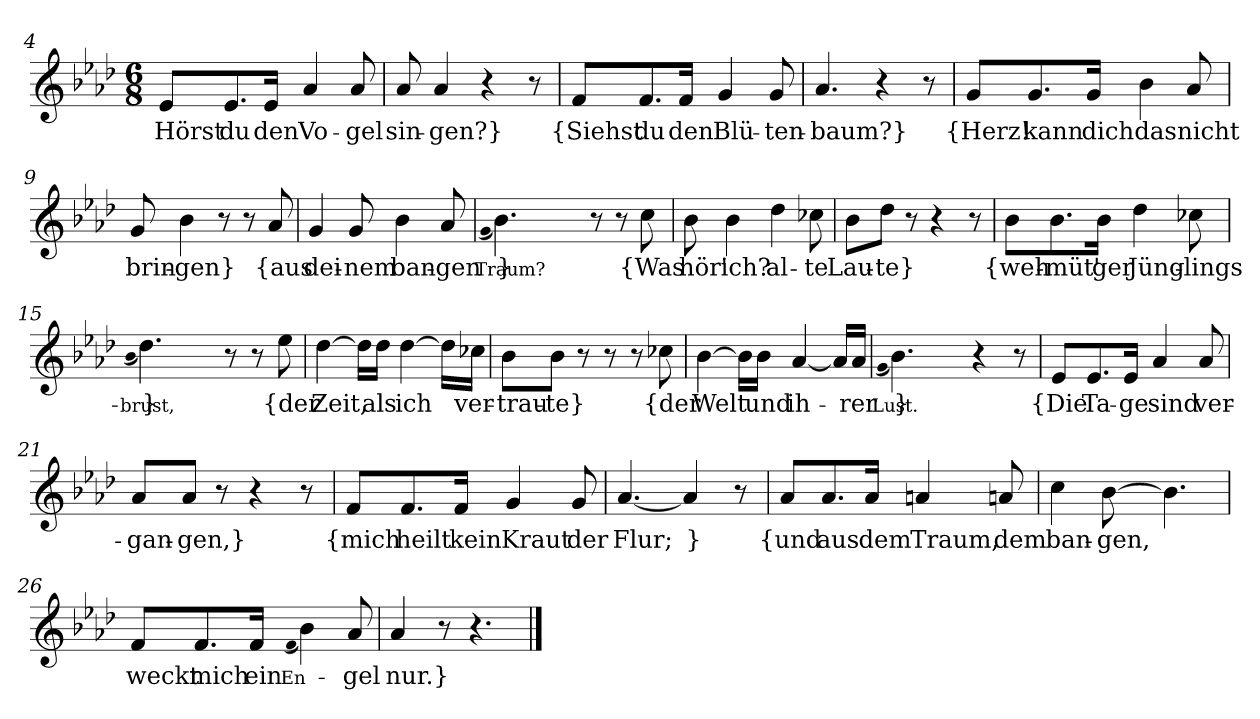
**kern	**text
*part1	*part1
*staff1	*staff1
*clefG2	*
*k[b-e-a-d-]	*
*M6/8	*
=4	=4
8e-/L	Hörst
8.e-/	du
16e-/Jk	den
4a-	Vo-
8a-	-gel
=5	=5
8a-	sin-
4a-	-gen?}
4r	.
8r	.
=6	=6
8f/L	{Siehst
8.f/	du
16f/Jk	den
4g	Blü-
8g	-ten-
=7	=7
4.a-	-baum?}
4r	.
8r	.
=8	=8
8g/L	{Herz!
8.g/	kann
16g/Jk	dich
4b-	das
8a-	nicht
=9	=9
8g	brin-
4b-	-gen}
8r	.
8r	.
8a-	{aus
=10	=10
4g	dei-
8g	-nem
4b-	ban-
8a-	-gen
=11	=11
(qg	Traum?
4.b-)	}
8r	.
8r	.
8cc	{Was
=12	=12
8b-	hör'
4b-	ich?
4dd-	al-
8cc-X	-te
=13	=13
8b-\L	Lau-
8dd-\J	-te}
8r	.
4r	.
8r	.
=14	=14
8b-\L	{weh-
8.b-\	-müt'
16b-\Jk	ger
4dd-	Jüng-
8cc-X	-lings-
=15	=15
(qb-	-brust,
4.dd-)	}
8r	.
8r	.
8ee-	{der
=16	=16
[4dd-	Zeit,
16dd-\LL]	.
16dd-\JJ	als
[4dd-	ich
16dd-\LL]	.
16cc-X\JJ	ver-
=17	=17
8b-\L	trau-
8b-\J	-te}
8r	.
8r	.
8r	.
8cc-X	{der
=18	=18
[4b-	Welt
16b-\LL]	.
16b-\JJ	und
[4a-	ih-
16a-/LL]	.
16a-/JJ	-rer
=19	=19
(qg	Lust.
4.b-)	}
4r	.
8r	.
=20	=20
8e-/L	{Die
8.e-/	Ta-
16e-/Jk	-ge
4a-	sind
8a-	ver-
=21	=21
8a-/L	-gan-
8a-/J	-gen,}
8r	.
4r	.
8r	.
=22	=22
8f/L	{mich
8.f/	heilt
16f/Jk	kein
4g	Kraut
8g	der
=23	=23
[4.a-	Flur;
4a-]	}
8r	.
=24	=24
8a-/L	{und
8.a-/	aus
16a-/Jk	dem
4an	Traum,
8an	dem
=25	=25
4cc	ban-
[8b-	-gen,
4.b-]	.
=26	=26
8f/L	weckt
8.f/	mich
16f/Jk	ein
(qf	En-
4b-)	.
8a-	-gel
=27	=27
4a-	nur.}
8r	.
4.r	.
==	==
*-	*-
